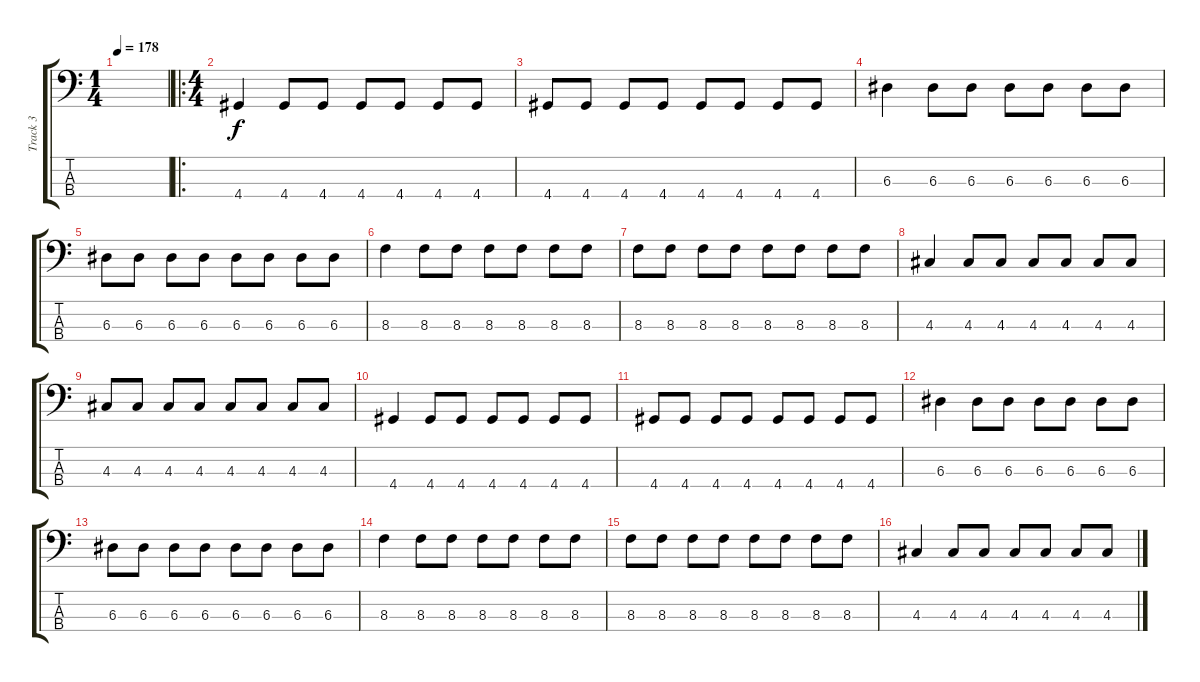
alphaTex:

\track ("Track 3" "Track 3") {instrument electricbassfinger}
\staff {score tabs}
\tuning (G2 D2 A1 E1) {hide}
\ts (1 4)
\tempo 178
\clef f4
\ks c
|
\ro
\ts (4 4)
4.4.4 4.4.8 4.4.8 4.4.8 4.4.8 4.4.8 4.4.8 |
4.4.8 4.4.8 4.4.8 4.4.8 4.4.8 4.4.8 4.4.8 4.4.8 |
6.3.4 6.3.8 6.3.8 6.3.8 6.3.8 6.3.8 6.3.8 |
6.3.8 6.3.8 6.3.8 6.3.8 6.3.8 6.3.8 6.3.8 6.3.8 |
8.3.4 8.3.8 8.3.8 8.3.8 8.3.8 8.3.8 8.3.8 |
8.3.8 8.3.8 8.3.8 8.3.8 8.3.8 8.3.8 8.3.8 8.3.8 |
4.3.4 4.3.8 4.3.8 4.3.8 4.3.8 4.3.8 4.3.8 |
4.3.8 4.3.8 4.3.8 4.3.8 4.3.8 4.3.8 4.3.8 4.3.8 |
4.4.4 4.4.8 4.4.8 4.4.8 4.4.8 4.4.8 4.4.8 |
4.4.8 4.4.8 4.4.8 4.4.8 4.4.8 4.4.8 4.4.8 4.4.8 |
6.3.4 6.3.8 6.3.8 6.3.8 6.3.8 6.3.8 6.3.8 |
6.3.8 6.3.8 6.3.8 6.3.8 6.3.8 6.3.8 6.3.8 6.3.8 |
8.3.4 8.3.8 8.3.8 8.3.8 8.3.8 8.3.8 8.3.8 |
8.3.8 8.3.8 8.3.8 8.3.8 8.3.8 8.3.8 8.3.8 8.3.8 |
4.3.4 4.3.8 4.3.8 4.3.8 4.3.8 4.3.8 4.3.8
